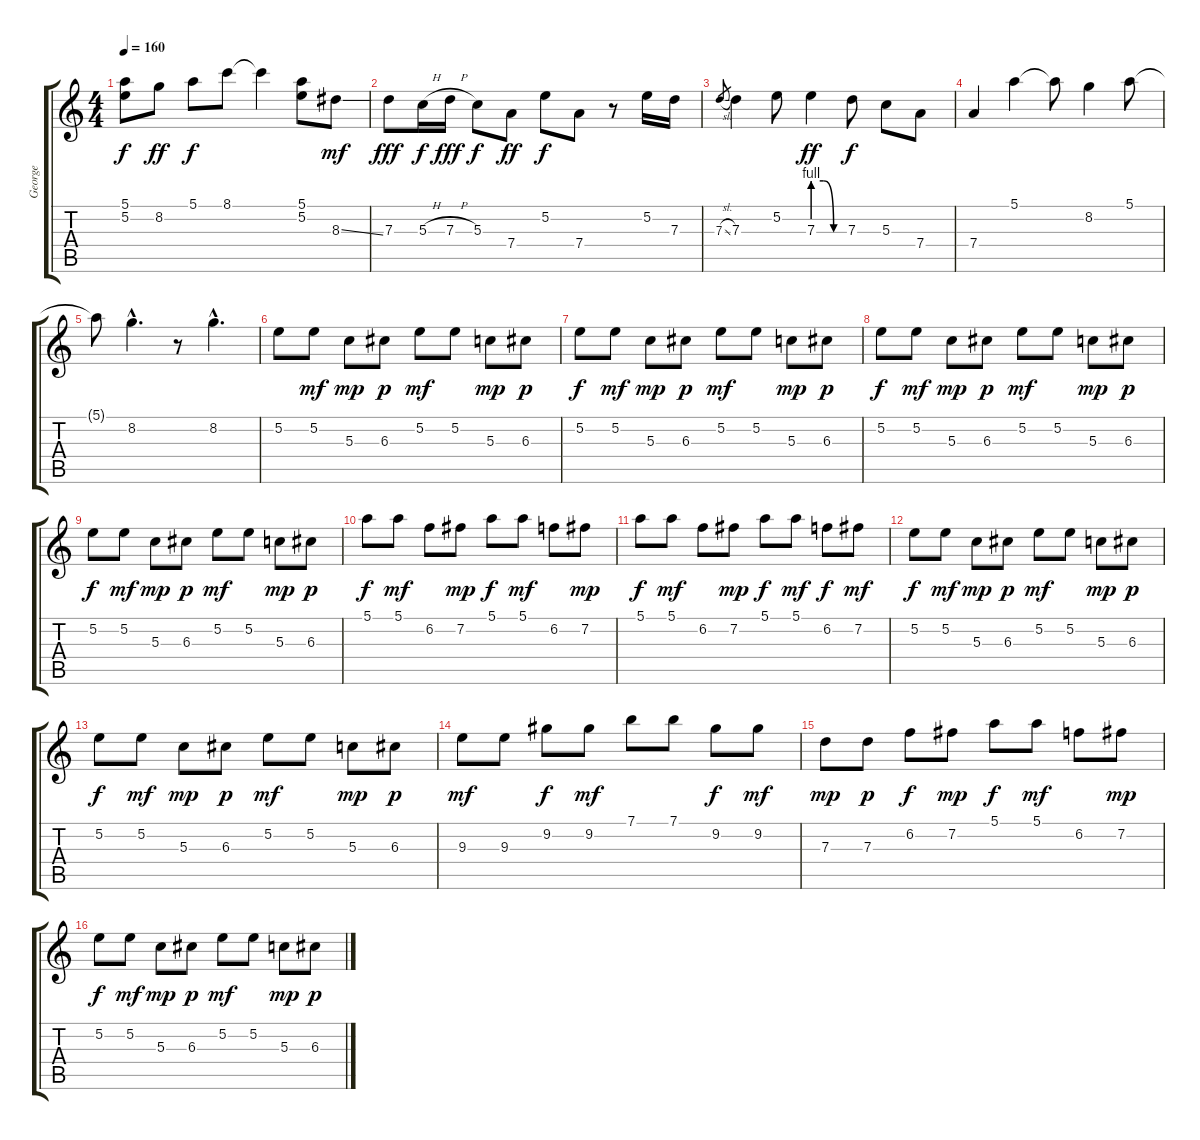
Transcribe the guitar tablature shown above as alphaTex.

\track ("George" "George") {instrument electricguitarclean}
\staff {score tabs}
\tuning (E4 B3 G3 D3 A2 E2) {hide}
\ts (4 4)
\tempo 160
\clef g2
\ks c
(5.1 5.2).8{dy f} 8.2.8{dy ff} 5.1.8{dy f} 8.1.8 8.1{t}.4 (5.1 5.2).8 8.3{ss}.8{dy mf} |
7.3.8{dy fff} 5.3{h}.16{dy f} 7.3{h}.16{dy fff} 5.3.8{dy f} 7.4.8{dy ff} 5.2.8{dy f} 7.4.8 r.8 5.2.16 7.3.16 |
7.3{sl}.8{gr} 7.3.4 5.2.8 7.3{be (custom 0 4 20 4 40 0 60 0)}.4{dy ff} 7.3.8{dy f} 5.3.8 7.4.8 |
7.4.4 5.1.4 5.1{t}.8 8.2.4 5.1.8 |
5.1{t}.8 8.2{hac}.4{d} r.8 8.2{hac}.4{d} |
5.2.8 5.2.8{dy mf} 5.3.8{dy mp} 6.3.8{dy p} 5.2.8{dy mf} 5.2.8 5.3.8{dy mp} 6.3.8{dy p} |
5.2.8{dy f} 5.2.8{dy mf} 5.3.8{dy mp} 6.3.8{dy p} 5.2.8{dy mf} 5.2.8 5.3.8{dy mp} 6.3.8{dy p} |
5.2.8{dy f} 5.2.8{dy mf} 5.3.8{dy mp} 6.3.8{dy p} 5.2.8{dy mf} 5.2.8 5.3.8{dy mp} 6.3.8{dy p} |
5.2.8{dy f} 5.2.8{dy mf} 5.3.8{dy mp} 6.3.8{dy p} 5.2.8{dy mf} 5.2.8 5.3.8{dy mp} 6.3.8{dy p} |
5.1.8{dy f} 5.1.8{dy mf} 6.2.8 7.2.8{dy mp} 5.1.8{dy f} 5.1.8{dy mf} 6.2.8 7.2.8{dy mp} |
5.1.8{dy f} 5.1.8{dy mf} 6.2.8 7.2.8{dy mp} 5.1.8{dy f} 5.1.8{dy mf} 6.2.8{dy f} 7.2.8{dy mf} |
5.2.8{dy f} 5.2.8{dy mf} 5.3.8{dy mp} 6.3.8{dy p} 5.2.8{dy mf} 5.2.8 5.3.8{dy mp} 6.3.8{dy p} |
5.2.8{dy f} 5.2.8{dy mf} 5.3.8{dy mp} 6.3.8{dy p} 5.2.8{dy mf} 5.2.8 5.3.8{dy mp} 6.3.8{dy p} |
9.3.8{dy mf} 9.3.8 9.2.8{dy f} 9.2.8{dy mf} 7.1.8 7.1.8 9.2.8{dy f} 9.2.8{dy mf} |
7.3.8{dy mp} 7.3.8{dy p} 6.2.8{dy f} 7.2.8{dy mp} 5.1.8{dy f} 5.1.8{dy mf} 6.2.8 7.2.8{dy mp} |
5.2.8{dy f} 5.2.8{dy mf} 5.3.8{dy mp} 6.3.8{dy p} 5.2.8{dy mf} 5.2.8 5.3.8{dy mp} 6.3.8{dy p}
